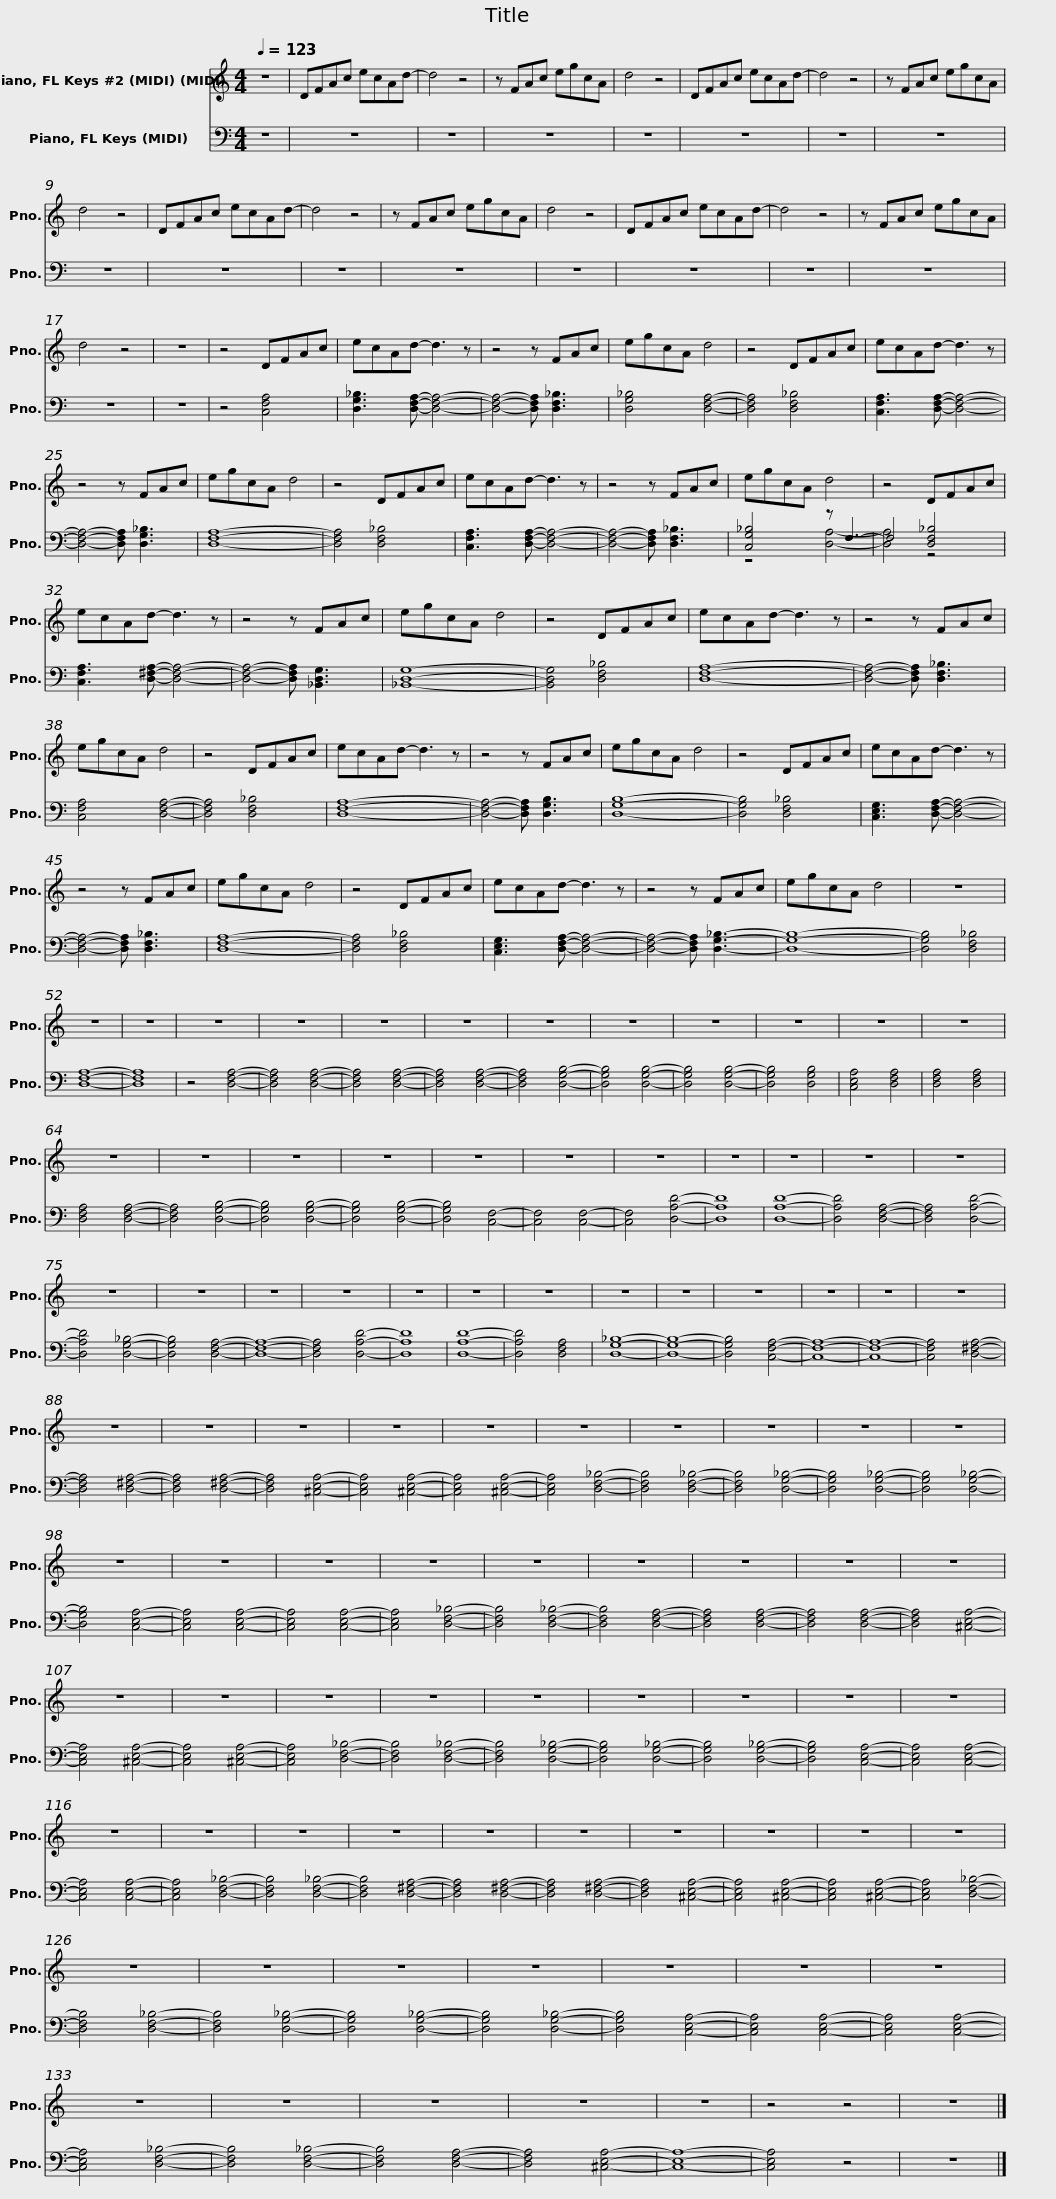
X:1
%%score 1 ( 2 3 )
L:1/8
Q:1/4=123
M:4/4
I:linebreak $
K:C
V:1 treble
V:2 bass
V:3 bass
V:1
 z8 | DFAc ecAd- | d4 z4 | z FAc egcA | d4 z4 |$ %5
 DFAc ecAd- | d4 z4 | z FAc egcA | d4 z4 | DFAc ecAd- | %10
 d4 z4 | z FAc egcA | d4 z4 |$ DFAc ecAd- | d4 z4 | %15
 z FAc egcA | d4 z4 | z8 | z4 DFAc | ecAd- d3 z | %20
 z4 z FAc |$ egcA d4 | z4 DFAc | ecAd- d3 z | z4 z FAc | %25
 egcA d4 | z4 DFAc | ecAd- d3 z |$ z4 z FAc | egcA d4 | %30
 z4 DFAc | ecAd- d3 z | z4 z FAc | egcA d4 |$ z4 DFAc | %35
 ecAd- d3 z | z4 z FAc | egcA d4 | z4 DFAc | ecAd- d3 z | %40
 z4 z FAc |$ egcA d4 | z4 DFAc | ecAd- d3 z | z4 z FAc | %45
 egcA d4 | z4 DFAc | ecAd- d3 z |$ z4 z FAc | egcA d4 | %50
 z8 | z8 | z8 | z8 | z8 | %55
 z8 | z8 | z8 | z8 | z8 | %60
 z8 |$ z8 | z8 | z8 | z8 | %65
 z8 | z8 | z8 | z8 | z8 | %70
 z8 | z8 | z8 | z8 | z8 | %75
 z8 |$ z8 | z8 | z8 | z8 | %80
 z8 | z8 | z8 | z8 | z8 | %85
 z8 | z8 | z8 | z8 | z8 | %90
 z8 |$ z8 | z8 | z8 | z8 | %95
 z8 | z8 | z8 | z8 | z8 | %100
 z8 | z8 | z8 | z8 |$ z8 | %105
 z8 | z8 | z8 | z8 | z8 | %110
 z8 | z8 | z8 | z8 | z8 | %115
 z8 | z8 |$ z8 | z8 | z8 | %120
 z8 | z8 | z8 | z8 | z8 | %125
 z8 | z8 | z8 | z8 |$ z8 | %130
 z8 | z8 | z8 | z8 | z8 | %135
 z8 | z8 | z4 z4 | z8 |] %139
V:2
 z8 | z8 | z8 | z8 | z8 |$ %5
 z8 | z8 | z8 | z8 | z8 | %10
 z8 | z8 | z8 |$ z8 | z8 | %15
 z8 | z8 | z8 | z4 [C,F,A,]4 | [D,G,_B,]3 [D,F,A,]- [D,F,A,]4- | %20
 [D,F,A,]4- [D,F,A,] [D,F,_B,]3 |$ [D,G,_B,]4 [D,F,A,]4- | [D,F,A,]4 [D,F,_B,]4 | [C,F,A,]3 [D,F,A,]- [D,F,A,]4- | [D,F,A,]4- [D,F,A,] [D,G,_B,]3 | %25
 [D,F,A,]8- | [D,F,A,]4 [D,F,_B,]4 | [C,F,A,]3 [D,F,A,]- [D,F,A,]4- |$ [D,F,A,]4- [D,F,A,] [D,F,_B,]3 | [C,G,_B,]4 z F,3- | %30
 F,4 [D,F,_B,]4 | [C,F,A,]3 [D,^F,A,]- [D,F,A,]4- | [D,F,A,]4- [D,F,A,] [_B,,D,G,]3 | [_B,,D,G,]8- |$ [B,,D,G,]4 [D,F,_B,]4 | %35
 [D,F,A,]8- | [D,F,A,]4- [D,F,A,] [D,F,_B,]3 | [C,F,A,]4 [D,F,A,]4- | [D,F,A,]4 [D,F,_B,]4 | [D,F,A,]8- | %40
 [D,F,A,]4- [D,F,A,] [D,G,B,]3 |$ [D,G,B,]8- | [D,G,B,]4 [D,F,_B,]4 | [C,E,G,]3 [D,F,A,]- [D,F,A,]4- | [D,F,A,]4- [D,F,A,] [D,F,_B,]3 | %45
 [D,F,A,]8- | [D,F,A,]4 [D,F,_B,]4 | [C,E,G,]3 [D,F,A,]- [D,F,A,]4- |$ [D,F,A,]4- [D,F,A,] [D,G,_B,]3- | [D,G,B,]8- | %50
 [D,G,B,]4 [D,F,_B,]4 | [D,F,A,]8- | [D,F,A,]8 | z4 [D,F,A,]4- | [D,F,A,]4 [D,F,A,]4- | %55
 [D,F,A,]4 [D,F,A,]4- | [D,F,A,]4 [D,F,A,]4- | [D,F,A,]4 [D,G,B,]4- | [D,G,B,]4 [D,G,B,]4- | [D,G,B,]4 [D,G,B,]4- | %60
 [D,G,B,]4 [D,G,B,]4 |$ [C,E,A,]4 [D,F,A,]4 | [D,F,A,]4 [D,F,A,]4 | [D,F,A,]4 [D,F,A,]4- | [D,F,A,]4 [D,G,B,]4- | %65
 [D,G,B,]4 [D,G,B,]4- | [D,G,B,]4 [D,G,B,]4- | [D,G,B,]4 [C,F,]4- | [C,F,]4 [C,F,]4- | [C,F,]4 [D,A,D]4- | %70
 [D,A,D]8 | [D,A,D]8- | [D,A,D]4 [D,F,A,]4- | [D,F,A,]4 [D,A,D]4- | [D,A,D]4 [D,G,_B,]4- | %75
 [D,G,B,]4 [D,F,A,]4- |$ [D,F,A,]8- | [D,F,A,]4 [D,A,D]4- | [D,A,D]8 | [D,A,D]8- | %80
 [D,A,D]4 [D,F,A,]4 | [D,G,_B,]8- | [D,G,B,]8- | [D,G,B,]4 [C,F,A,]4- | [C,F,A,]8- | %85
 [C,F,A,]8- | [C,F,A,]4 [D,^F,A,]4- | [D,F,A,]4 [D,^F,A,]4- | [D,F,A,]4 [D,^F,A,]4- | [D,F,A,]4 [^C,E,A,]4- | %90
 [C,E,A,]4 [^C,E,A,]4- |$ [C,E,A,]4 [^C,E,A,]4- | [C,E,A,]4 [D,F,_B,]4- | [D,F,B,]4 [D,F,_B,]4- | [D,F,B,]4 [D,G,_B,]4- | %95
 [D,G,B,]4 [D,G,_B,]4- | [D,G,B,]4 [D,G,_B,]4- | [D,G,B,]4 [C,E,A,]4- | [C,E,A,]4 [C,E,A,]4- | [C,E,A,]4 [C,E,A,]4- | %100
 [C,E,A,]4 [D,F,_B,]4- | [D,F,B,]4 [D,F,_B,]4- | [D,F,B,]4 [D,F,A,]4- | [D,F,A,]4 [D,F,A,]4- |$ [D,F,A,]4 [D,F,A,]4- | %105
 [D,F,A,]4 [^C,E,A,]4- | [C,E,A,]4 [^C,E,A,]4- | [C,E,A,]4 [^C,E,A,]4- | [C,E,A,]4 [D,F,_B,]4- | [D,F,B,]4 [D,F,_B,]4- | %110
 [D,F,B,]4 [D,G,_B,]4- | [D,G,B,]4 [D,G,_B,]4- | [D,G,B,]4 [D,G,_B,]4- | [D,G,B,]4 [C,E,A,]4- | [C,E,A,]4 [C,E,A,]4- | %115
 [C,E,A,]4 [C,E,A,]4- | [C,E,A,]4 [D,F,_B,]4- |$ [D,F,B,]4 [D,F,_B,]4- | [D,F,B,]4 [D,^F,A,]4- | [D,F,A,]4 [D,^F,A,]4- | %120
 [D,F,A,]4 [D,^F,A,]4- | [D,F,A,]4 [^C,E,A,]4- | [C,E,A,]4 [^C,E,A,]4- | [C,E,A,]4 [^C,E,A,]4- | [C,E,A,]4 [D,F,_B,]4- | %125
 [D,F,B,]4 [D,F,_B,]4- | [D,F,B,]4 [D,G,_B,]4- | [D,G,B,]4 [D,G,_B,]4- | [D,G,B,]4 [D,G,_B,]4- |$ [D,G,B,]4 [C,E,A,]4- | %130
 [C,E,A,]4 [C,E,A,]4- | [C,E,A,]4 [C,E,A,]4- | [C,E,A,]4 [D,F,_B,]4- | [D,F,B,]4 [D,F,_B,]4- | [D,F,B,]4 [D,F,A,]4- | %135
 [D,F,A,]4 [^C,E,A,]4- | [C,E,A,]8- | [C,E,A,]4 z4 | z8 |] %139
V:3
 x8 | x8 | x8 | x8 | x8 |$ %5
 x8 | x8 | x8 | x8 | x8 | %10
 x8 | x8 | x8 |$ x8 | x8 | %15
 x8 | x8 | x8 | x8 | x8 | %20
 x8 |$ x8 | x8 | x8 | x8 | %25
 x8 | x8 | x8 |$ x8 | z4 [D,A,]4- | %30
 [D,A,]4 z4 | x8 | x8 | x8 |$ x8 | %35
 x8 | x8 | x8 | x8 | x8 | %40
 x8 |$ x8 | x8 | x8 | x8 | %45
 x8 | x8 | x8 |$ x8 | x8 | %50
 x8 | x8 | x8 | x8 | x8 | %55
 x8 | x8 | x8 | x8 | x8 | %60
 x8 |$ x8 | x8 | x8 | x8 | %65
 x8 | x8 | x8 | x8 | x8 | %70
 x8 | x8 | x8 | x8 | x8 | %75
 x8 |$ x8 | x8 | x8 | x8 | %80
 x8 | x8 | x8 | x8 | x8 | %85
 x8 | x8 | x8 | x8 | x8 | %90
 x8 |$ x8 | x8 | x8 | x8 | %95
 x8 | x8 | x8 | x8 | x8 | %100
 x8 | x8 | x8 | x8 |$ x8 | %105
 x8 | x8 | x8 | x8 | x8 | %110
 x8 | x8 | x8 | x8 | x8 | %115
 x8 | x8 |$ x8 | x8 | x8 | %120
 x8 | x8 | x8 | x8 | x8 | %125
 x8 | x8 | x8 | x8 |$ x8 | %130
 x8 | x8 | x8 | x8 | x8 | %135
 x8 | x8 | x4 z4 | x8 |] %139
